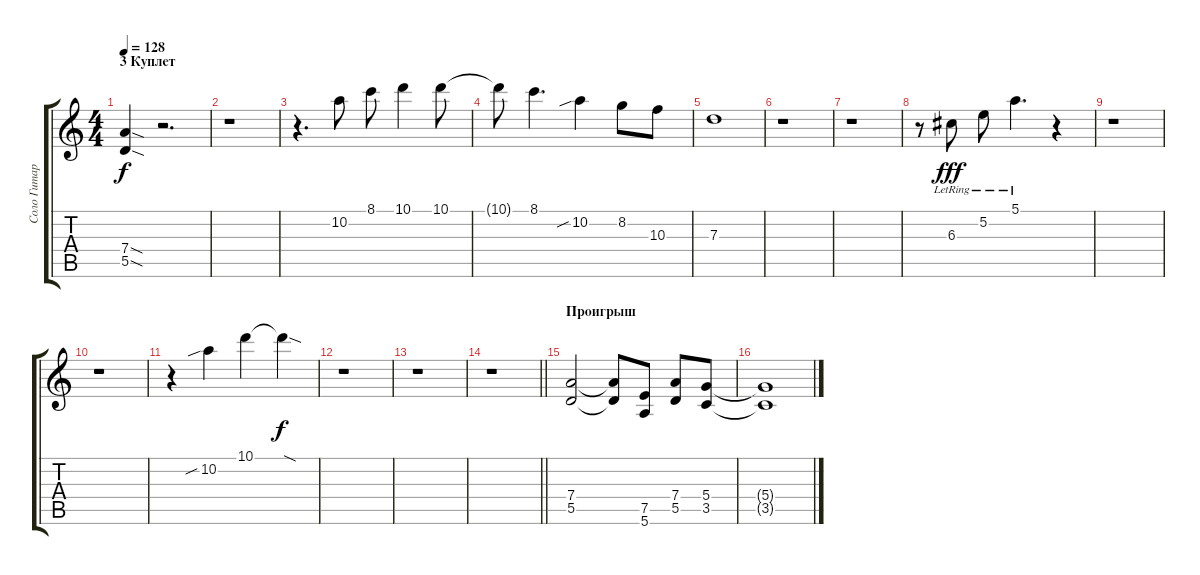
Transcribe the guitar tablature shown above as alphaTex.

\track ("Соло Гитара" "Соло Гитар") {instrument electricguitarmuted}
\staff {score tabs}
\tuning (E4 B3 G3 D3 A2 E2) {hide}
\ts (4 4)
\section ("" "3 Куплет")
\tempo 128
\clef g2
\ks c
(7.4{sod} 5.5{sod}).4{dy f} r.2{d} |
r.1 |
r.4{d} 10.2.8 8.1.8 10.1.4 10.1.8 |
10.1{t}.8 8.1.4{d} 10.2{sib}.4 8.2.8 10.3.8 |
7.3.1 |
r.1 |
r.1 |
r.8 6.3{lr}.8{dy fff} 5.2{lr}.8 5.1{lr}.4{d} r.4 |
r.1 |
r.1 |
r.4 10.2{sib}.4 10.1.4 10.1{sod t}.4{dy f} |
r.1 |
r.1 |
\barLineRight lightlight
r.1 |
\section ("" "Проигрыш")
(7.4 5.5).2 (7.4{t} 5.5{t}).8 (7.5 5.6).8 (7.4 5.5).8 (5.4 3.5).8 |
(5.4{t} 3.5{t}).1
